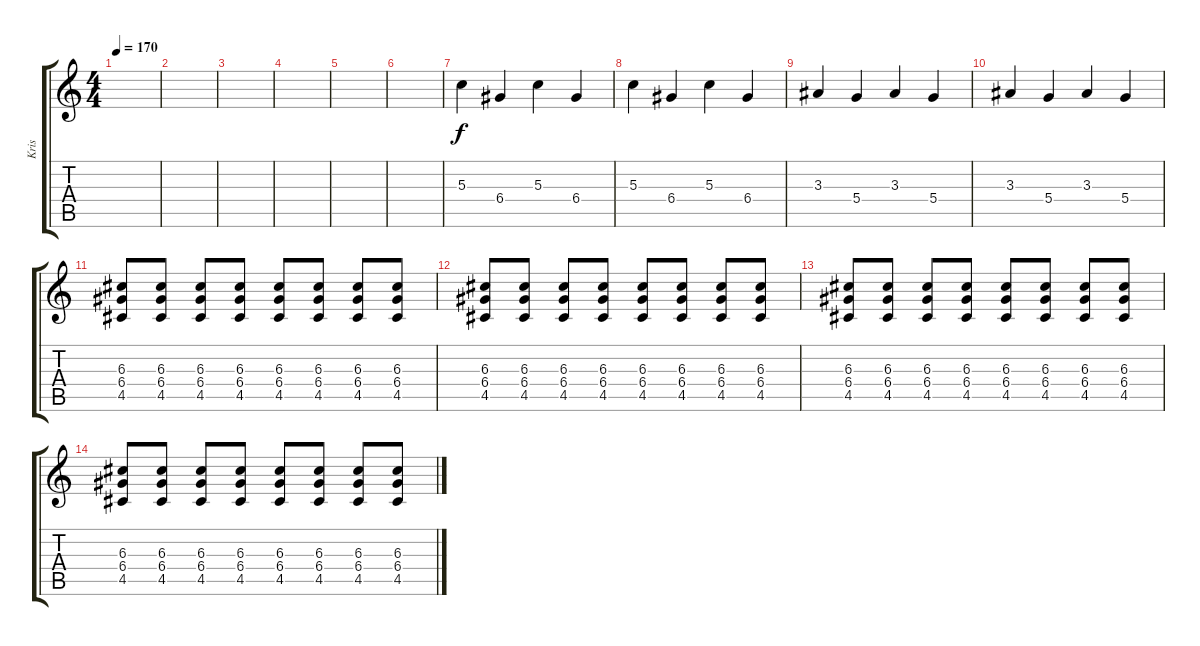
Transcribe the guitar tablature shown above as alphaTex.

\track ("Kris" "Kris") {instrument electricguitarmuted}
\staff {score tabs}
\tuning (E4 B3 G3 D3 A2 D2) {hide}
\ts (4 4)
\tempo 170
\clef g2
\ks c
|
|
|
|
|
|
5.3.4{volume 9 instrument electricguitarclean} 6.4.4 5.3.4 6.4.4 |
5.3.4 6.4.4 5.3.4 6.4.4 |
3.3.4 5.4.4 3.3.4 5.4.4 |
3.3.4 5.4.4 3.3.4 5.4.4 |
(6.3 6.4 4.5).8{instrument distortionguitar} (6.3 6.4 4.5).8 (6.3 6.4 4.5).8 (6.3 6.4 4.5).8 (6.3 6.4 4.5).8 (6.3 6.4 4.5).8 (6.3 6.4 4.5).8 (6.3 6.4 4.5).8 |
(6.3 6.4 4.5).8 (6.3 6.4 4.5).8 (6.3 6.4 4.5).8 (6.3 6.4 4.5).8 (6.3 6.4 4.5).8 (6.3 6.4 4.5).8 (6.3 6.4 4.5).8 (6.3 6.4 4.5).8 |
(6.3 6.4 4.5).8 (6.3 6.4 4.5).8 (6.3 6.4 4.5).8 (6.3 6.4 4.5).8 (6.3 6.4 4.5).8 (6.3 6.4 4.5).8 (6.3 6.4 4.5).8 (6.3 6.4 4.5).8 |
(6.3 6.4 4.5).8 (6.3 6.4 4.5).8 (6.3 6.4 4.5).8 (6.3 6.4 4.5).8 (6.3 6.4 4.5).8 (6.3 6.4 4.5).8 (6.3 6.4 4.5).8 (6.3 6.4 4.5).8
